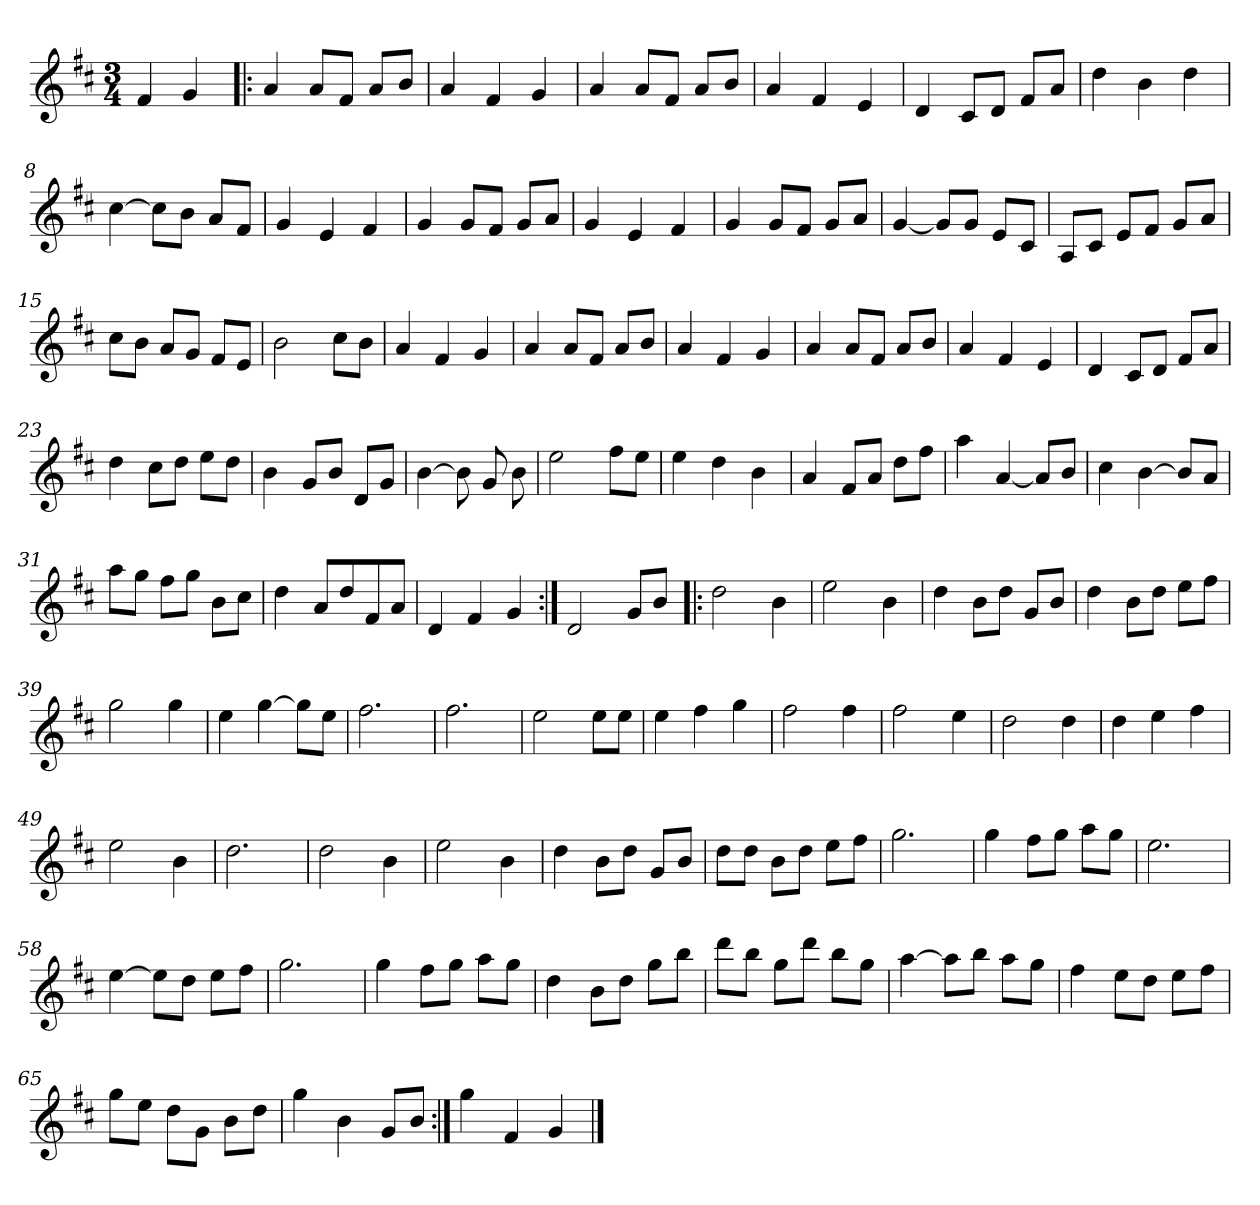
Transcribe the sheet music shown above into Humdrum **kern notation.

**kern
*part1
*staff1
*clefG2
*k[f#c#]
*D:
*M3/4
=1
4f#/
4g/
=2!|:
4a/
8a/L
8f#/J
8a/L
8b/J
=3
4a/
4f#/
4g/
=4
4a/
8a/L
8f#/J
8a/L
8b/J
=5
4a/
4f#/
4e/
=6
4d/
8c#/L
8d/J
8f#/L
8a/J
=7
4dd\
4b\
4dd\
=8
[4cc#\
8cc#\L]
8b\J
8a/L
8f#/J
=9
4g/
4e/
4f#/
=10
4g/
8g/L
8f#/J
8g/L
8a/J
!!LO:LB:g=z
=11
4g/
4e/
4f#/
=12
4g/
8g/L
8f#/J
8g/L
8a/J
=13
[4g/
8g/L]
8g/J
8e/L
8c#/J
=14
8A/L
8c#/J
8e/L
8f#/J
8g/L
8a/J
=15
8cc#\L
8b\J
8a/L
8g/J
8f#/L
8e/J
=16
2b\
8cc#\L
8b\J
=17
4a/
4f#/
4g/
=18
4a/
8a/L
8f#/J
8a/L
8b/J
=19
4a/
4f#/
4g/
!!LO:LB:g=z
=20
4a/
8a/L
8f#/J
8a/L
8b/J
=21
4a/
4f#/
4e/
=22
4d/
8c#/L
8d/J
8f#/L
8a/J
=23
4dd\
8cc#\L
8dd\J
8ee\L
8dd\J
=24
4b\
8g/L
8b/J
8d/L
8g/J
=25
[4b\
8b\]
8g/
8b\
=26
2ee\
8ff#\L
8ee\J
=27
4ee\
4dd\
4b\
=28
4a/
8f#/L
8a/J
8dd\L
8ff#\J
=29
4aa\
[4a/
8a/L]
8b/J
!!LO:LB:g=z
=30
4cc#\
[4b\
8b/L]
8a/J
=31
8aa\L
8gg\J
8ff#\L
8gg\J
8b\L
8cc#\J
=32
4dd\
8a/L
8dd/
8f#/
8a/J
=33
4d/
4f#/
4g/
=34:|!
2d/
8g/L
8b/J
=35!|:
2dd\
4b\
=36
2ee\
4b\
=37
4dd\
8b\L
8dd\J
8g/L
8b/J
=38
4dd\
8b\L
8dd\J
8ee\L
8ff#\J
=39
2gg\
4gg\
!!LO:LB:g=z
=40
4ee\
[4gg\
8gg\L]
8ee\J
=41
2.ff#\
=42
2.ff#\
=43
2ee\
8ee\L
8ee\J
=44
4ee\
4ff#\
4gg\
=45
2ff#\
4ff#\
=46
2ff#\
4ee\
=47
2dd\
4dd\
=48
4dd\
4ee\
4ff#\
=49
2ee\
4b\
=50
2.dd\
=51
2dd\
4b\
=52
2ee\
4b\
=53
4dd\
8b\L
8dd\J
8g/L
8b/J
!!LO:LB:g=z
=54
8dd\L
8dd\J
8b\L
8dd\J
8ee\L
8ff#\J
=55
2.gg\
=56
4gg\
8ff#\L
8gg\J
8aa\L
8gg\J
=57
2.ee\
=58
[4ee\
8ee\L]
8dd\J
8ee\L
8ff#\J
=59
2.gg\
=60
4gg\
8ff#\L
8gg\J
8aa\L
8gg\J
=61
4dd\
8b\L
8dd\J
8gg\L
8bb\J
=62
8ddd\L
8bb\J
8gg\L
8ddd\J
8bb\L
8gg\J
!!LO:LB:g=z
=63
[4aa\
8aa\L]
8bb\J
8aa\L
8gg\J
=64
4ff#\
8ee\L
8dd\J
8ee\L
8ff#\J
=65
8gg\L
8ee\J
8dd\L
8g\J
8b\L
8dd\J
=66
4gg\
4b\
8g/L
8b/J
=67:|!
4gg\
4f#/
4g/
==
*-
